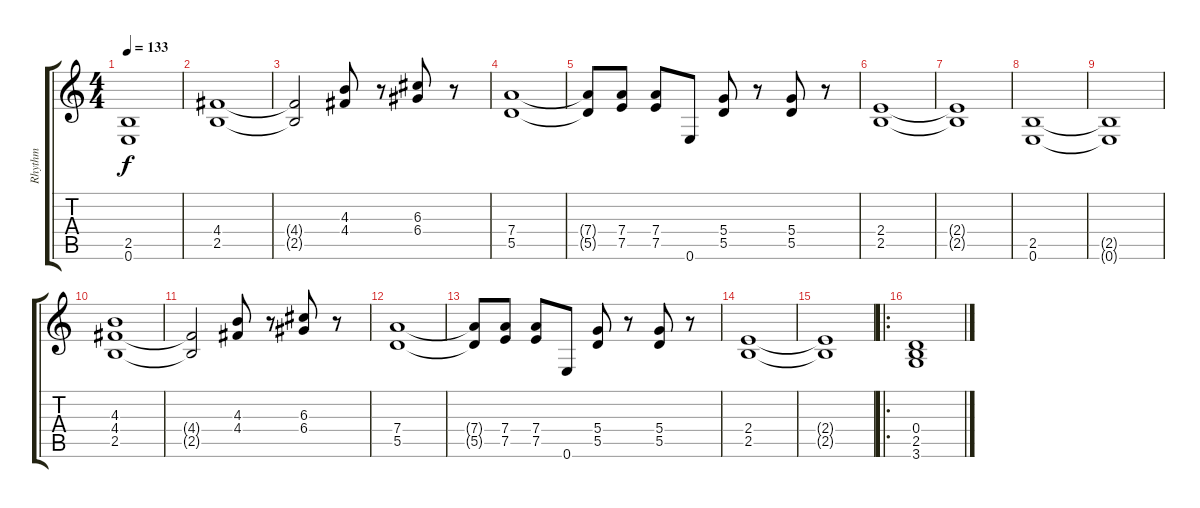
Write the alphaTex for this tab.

\track ("Rhythm" "Rhythm") {instrument distortionguitar}
\staff {score tabs}
\tuning (E4 B3 G3 D3 A2 E2) {hide}
\ts (4 4)
\tempo 133
\clef g2
\ks c
(2.5{t} 0.6{t}).1{dy f} |
(4.4 2.5).1 |
(4.4{t} 2.5{t}).2 (4.3 4.4).8 r.8 (6.3 6.4).8 r.8 |
(7.4 5.5).1 |
(7.4{t} 5.5{t}).8 (7.4 7.5).8 (7.4 7.5).8 0.6.8 (5.4 5.5).8 r.8 (5.4 5.5).8 r.8 |
(2.4 2.5).1 |
(2.4{t} 2.5{t}).1 |
(2.5 0.6).1 |
(2.5{t} 0.6{t}).1 |
(4.3 4.4 2.5).1 |
(4.4{t} 2.5{t}).2 (4.3 4.4).8 r.8 (6.3 6.4).8 r.8 |
(7.4 5.5).1 |
(7.4{t} 5.5{t}).8 (7.4 7.5).8 (7.4 7.5).8 0.6.8 (5.4 5.5).8 r.8 (5.4 5.5).8 r.8 |
(2.4 2.5).1 |
(2.4{t} 2.5{t}).1 |
\ro
(0.4 2.5 3.6).1
